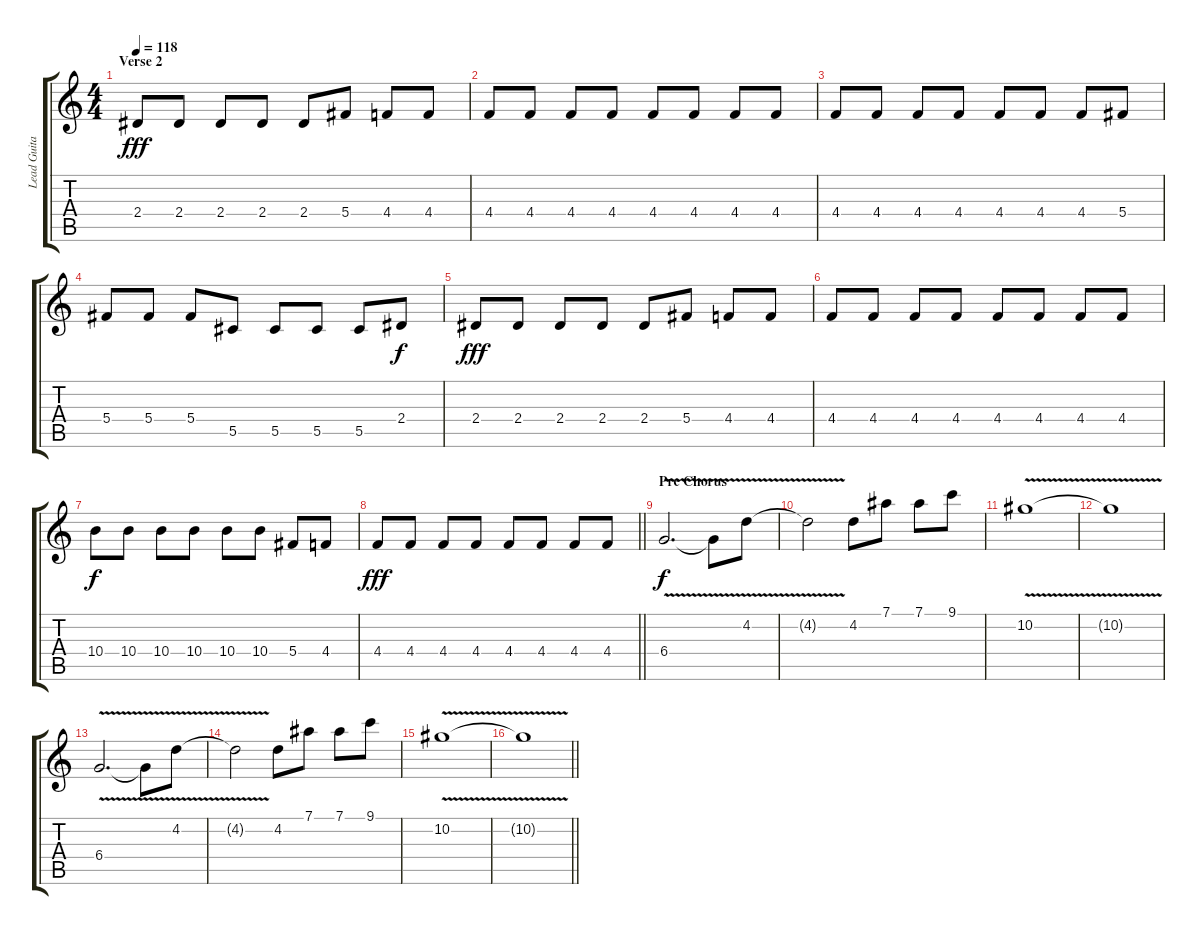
\track ("Lead Guitar" "Lead Guita") {instrument distortionguitar}
\staff {score tabs}
\tuning (Eb4 Bb3 Gb3 Db3 Ab2 Eb2) {hide}
\ts (4 4)
\section ("" "Verse 2")
\tempo 118
\clef g2
\ks c
2.4.8{dy fff instrument distortionguitar} 2.4.8 2.4.8 2.4.8 2.4.8 5.4.8 4.4.8 4.4.8 |
4.4.8 4.4.8 4.4.8 4.4.8 4.4.8 4.4.8 4.4.8 4.4.8 |
4.4.8 4.4.8 4.4.8 4.4.8 4.4.8 4.4.8 4.4.8 5.4.8 |
5.4.8 5.4.8 5.4.8 5.5.8 5.5.8 5.5.8 5.5.8 2.4.8{dy f} |
2.4.8{dy fff} 2.4.8 2.4.8 2.4.8 2.4.8 5.4.8 4.4.8 4.4.8 |
4.4.8 4.4.8 4.4.8 4.4.8 4.4.8 4.4.8 4.4.8 4.4.8 |
10.4.8{dy f} 10.4.8 10.4.8 10.4.8 10.4.8 10.4.8 5.4.8 4.4.8 |
\barLineRight lightlight
4.4.8{dy fff} 4.4.8 4.4.8 4.4.8 4.4.8 4.4.8 4.4.8 4.4.8 |
\section ("" "Pre Chorus")
6.4{v}.2{d dy f} 6.4{t}.8 4.2{v}.8 |
4.2{t}.2 4.2.8 7.1.8 7.1.8 9.1.8 |
10.2{v}.1 |
10.2{t}.1 |
6.4{v}.2{d} 6.4{t}.8 4.2{v}.8 |
4.2{t}.2 4.2.8 7.1.8 7.1.8 9.1.8 |
10.2{v}.1 |
\barLineRight lightlight
10.2{t}.1
